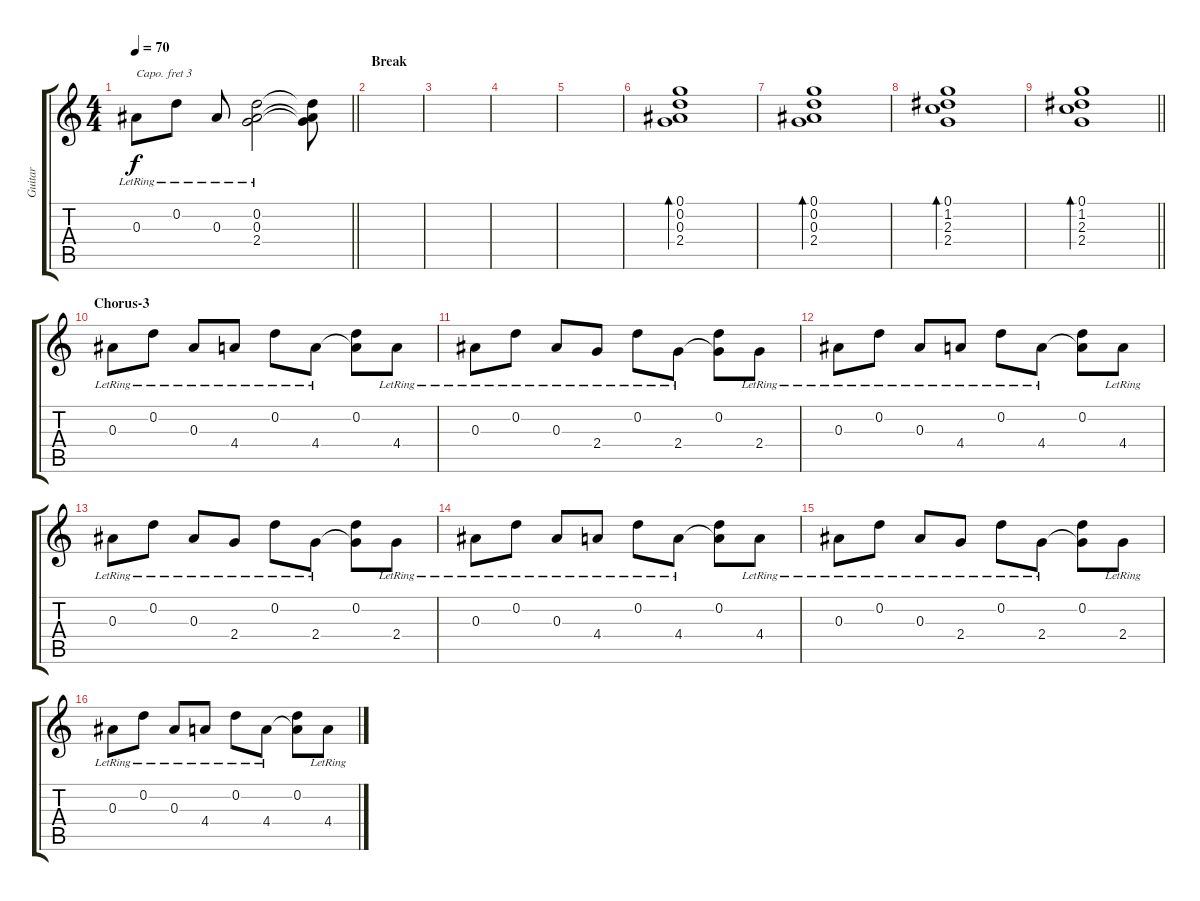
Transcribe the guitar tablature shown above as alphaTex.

\track ("Guitar" "Guitar") {instrument electricguitarclean}
\staff {score tabs}
\capo 3
\tuning (E4 B3 G3 D3 A2 E2) {hide}
\ts (4 4)
\tempo 70
\clef g2
\barLineRight lightlight
\ks c
0.3{lr}.8{dy f} 0.2{lr}.8 0.3{lr}.8 (0.2 0.3 2.4{lr}).2 (0.2{t} 0.3{t} 2.4{t}).8 |
\section ("" "Break")
|
|
|
|
(0.1 0.2 0.3 2.4).1{bd 60} |
(0.1 0.2 0.3 2.4).1{bd 60} |
(0.1 1.2 2.3 2.4).1{bd 60} |
\barLineRight lightlight
(0.1 1.2 2.3 2.4).1{bd 60} |
\section ("" "Chorus-3")
0.3{lr}.8 0.2{lr}.8 0.3{lr}.8 4.4{lr}.8 0.2{lr}.8 4.4{lr}.8 (0.2 4.4{t}).8 4.4{lr}.8 |
0.3{lr}.8 0.2{lr}.8 0.3{lr}.8 2.4{lr}.8 0.2{lr}.8 2.4{lr}.8 (0.2 2.4{t}).8 2.4{lr}.8 |
0.3{lr}.8 0.2{lr}.8 0.3{lr}.8 4.4{lr}.8 0.2{lr}.8 4.4{lr}.8 (0.2 4.4{t}).8 4.4{lr}.8 |
0.3{lr}.8 0.2{lr}.8 0.3{lr}.8 2.4{lr}.8 0.2{lr}.8 2.4{lr}.8 (0.2 2.4{t}).8 2.4{lr}.8 |
0.3{lr}.8 0.2{lr}.8 0.3{lr}.8 4.4{lr}.8 0.2{lr}.8 4.4{lr}.8 (0.2 4.4{t}).8 4.4{lr}.8 |
0.3{lr}.8 0.2{lr}.8 0.3{lr}.8 2.4{lr}.8 0.2{lr}.8 2.4{lr}.8 (0.2 2.4{t}).8 2.4{lr}.8 |
0.3{lr}.8 0.2{lr}.8 0.3{lr}.8 4.4{lr}.8 0.2{lr}.8 4.4{lr}.8 (0.2 4.4{t}).8 4.4{lr}.8
